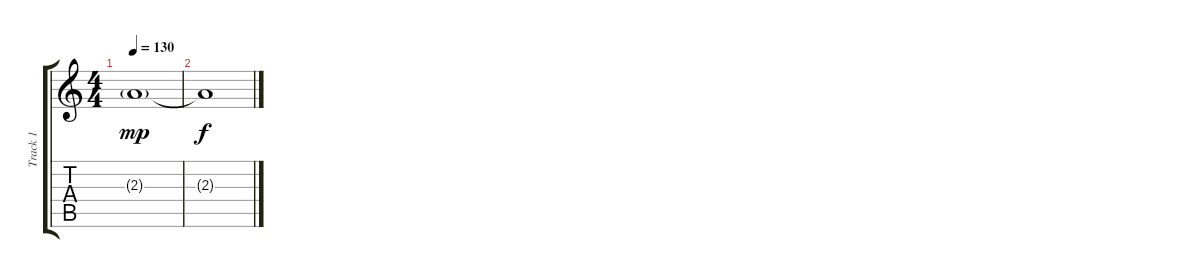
\track ("Track 1" "Track 1") {instrument overdrivenguitar}
\staff {score tabs}
\tuning (E4 B3 G3 D3 A2 E2) {hide}
\ts (4 4)
\tempo 130
\clef g2
\ks c
2.3{g}.1{dy mp} |
2.3{t}.1{dy f}
